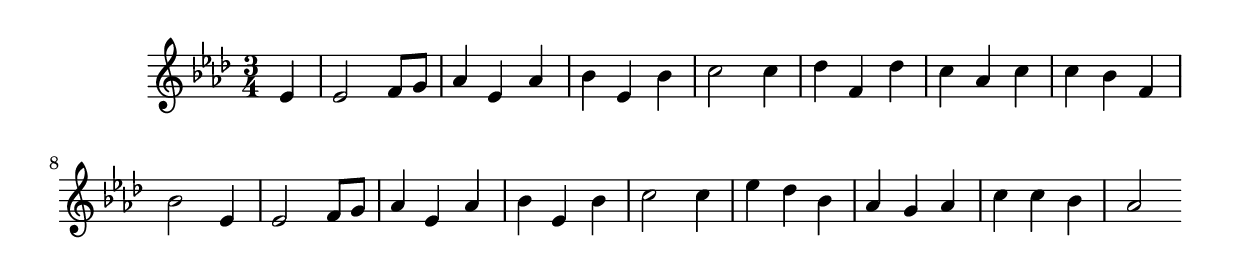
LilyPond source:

\version "2.19.49"
%{\header {
	filename = "ToGodBeTheGlory.ly"
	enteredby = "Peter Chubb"
	composer = "W. H. Doane (1832--1915)"
	poet = "F. Crosby (1820--1915)"
	date="1875"
	title = "To God be the Glory"
	metre = "11 11 11 11 and refrain"
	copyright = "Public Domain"
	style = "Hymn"
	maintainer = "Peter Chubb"
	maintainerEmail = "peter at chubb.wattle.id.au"
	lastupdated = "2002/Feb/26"
}%}
\score{{\key as \major
	\time 3/4
\relative c'  {
\partial 4
	es4 |
	es2 f8 g |
	as4 es as |
	bes es, bes' |
	c2

	c4 |
	des f, des' |
	c as c |
	c bes f |
	bes2

	es,4 |
	es2 f8 g |
	as4 es as |
	bes es, bes' |
	c2

	c4 |
	es des bes |
	as g as |
	c c bes |
	as2


}
}}